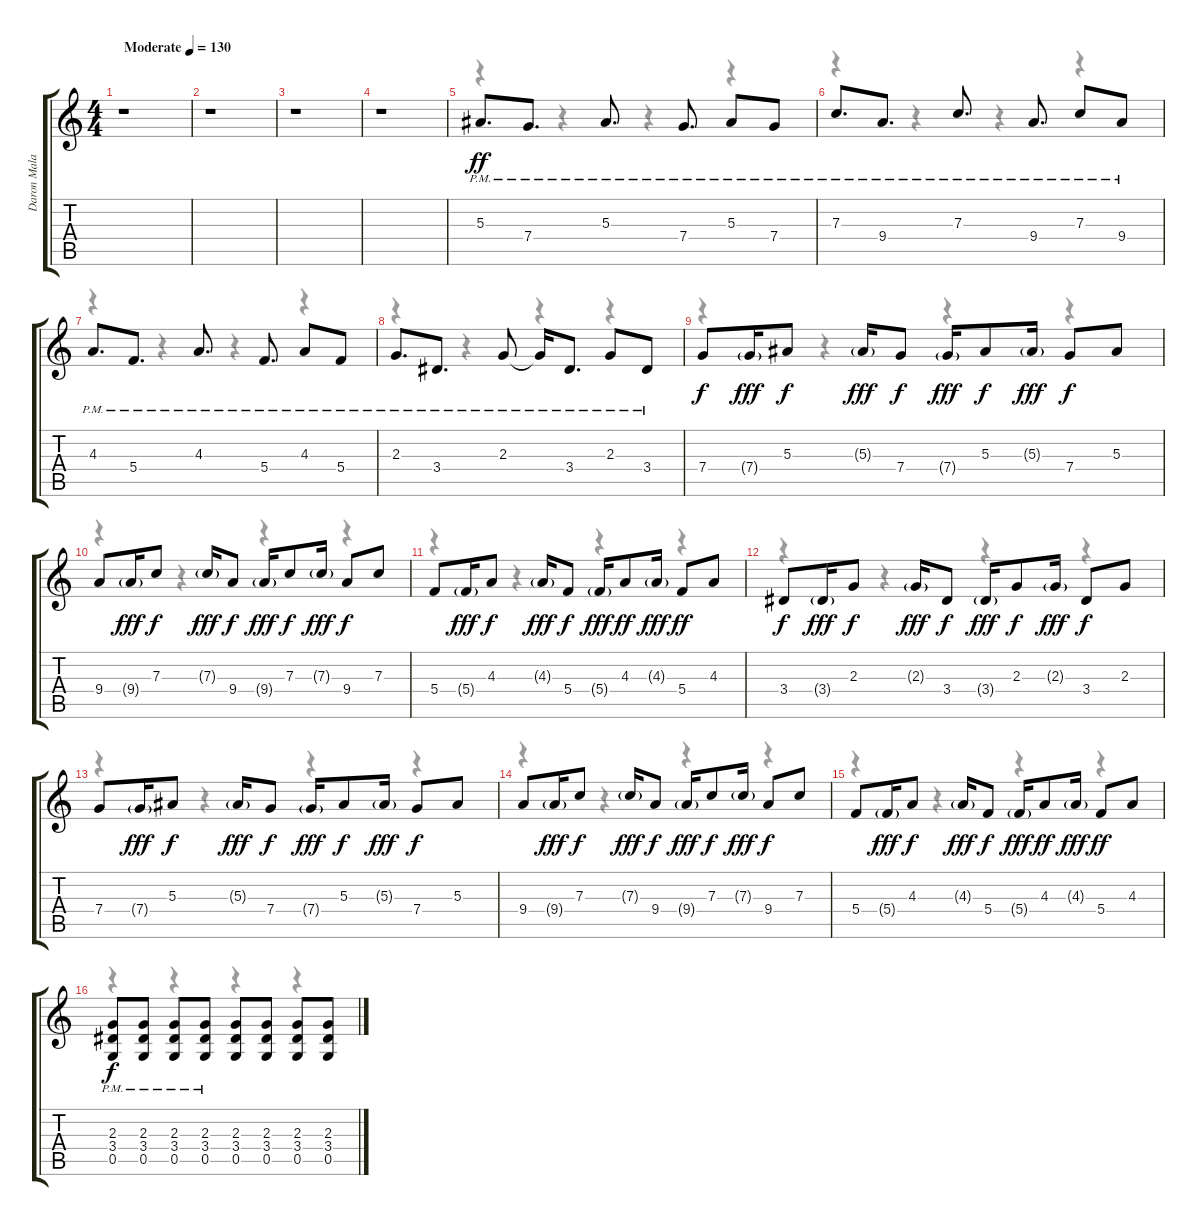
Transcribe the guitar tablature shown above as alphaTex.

\track ("Daron Malakian" "Daron Mala") {instrument distortionguitar}
\staff {score tabs}
\tuning (D4 A3 F3 C3 G2 C2) {hide}
\voice
\ts (4 4)
\tempo (130 "Moderate")
\clef g2
\ks c
r.1{dy ff instrument distortionguitar} |
r.1 |
r.1 |
r.1 |
5.3{pm}.8{d} 7.4{pm}.8{d} 5.3{pm}.8{d} 7.4{pm}.8{d} 5.3{pm}.8 7.4{pm}.8 |
7.3{pm}.8{d} 9.4{pm}.8{d} 7.3{pm}.8{d} 9.4{pm}.8{d} 7.3{pm}.8 9.4{pm}.8 |
4.3{pm}.8{d} 5.4{pm}.8{d} 4.3{pm}.8{d} 5.4{pm}.8{d} 4.3{pm}.8 5.4{pm}.8 |
2.3{pm}.8{d} 3.4{pm}.8{d} 2.3{pm}.8 2.3{pm t}.16 3.4{pm}.8{d} 2.3{pm}.8 3.4{pm}.8 |
7.4.8{dy f} 7.4{g}.16{dy fff} 5.3.8{dy f} 5.3{g}.16{dy fff} 7.4.8{dy f} 7.4{g}.16{dy fff} 5.3.8{dy f} 5.3{g}.16{dy fff} 7.4.8{dy f} 5.3.8 |
9.4.8 9.4{g}.16{dy fff} 7.3.8{dy f} 7.3{g}.16{dy fff} 9.4.8{dy f} 9.4{g}.16{dy fff} 7.3.8{dy f} 7.3{g}.16{dy fff} 9.4.8{dy f} 7.3.8 |
5.4.8 5.4{g}.16{dy fff} 4.3.8{dy f} 4.3{g}.16{dy fff} 5.4.8{dy f} 5.4{g}.16{dy fff} 4.3.8{dy ff} 4.3{g}.16{dy fff} 5.4.8{dy ff} 4.3.8 |
3.4.8{dy f} 3.4{g}.16{dy fff} 2.3.8{dy f} 2.3{g}.16{dy fff} 3.4.8{dy f} 3.4{g}.16{dy fff} 2.3.8{dy f} 2.3{g}.16{dy fff} 3.4.8{dy f} 2.3.8 |
7.4.8 7.4{g}.16{dy fff} 5.3.8{dy f} 5.3{g}.16{dy fff} 7.4.8{dy f} 7.4{g}.16{dy fff} 5.3.8{dy f} 5.3{g}.16{dy fff} 7.4.8{dy f} 5.3.8 |
9.4.8 9.4{g}.16{dy fff} 7.3.8{dy f} 7.3{g}.16{dy fff} 9.4.8{dy f} 9.4{g}.16{dy fff} 7.3.8{dy f} 7.3{g}.16{dy fff} 9.4.8{dy f} 7.3.8 |
5.4.8 5.4{g}.16{dy fff} 4.3.8{dy f} 4.3{g}.16{dy fff} 5.4.8{dy f} 5.4{g}.16{dy fff} 4.3.8{dy ff} 4.3{g}.16{dy fff} 5.4.8{dy ff} 4.3.8 |
(2.3{pm} 3.4{pm} 0.5{pm}).8{dy f} (2.3{pm} 3.4{pm} 0.5{pm}).8 (2.3{pm} 3.4{pm} 0.5{pm}).8 (2.3{pm} 3.4{pm} 0.5{pm}).8 (2.3 3.4 0.5).8 (2.3 3.4 0.5).8 (2.3 3.4 0.5).8 (2.3 3.4 0.5).8
\voice
\clef g2
\ottava regular
\simile none
\ks c
|
|
|
|
r.4 r.4 r.4 r.4 |
r.4 r.4 r.4 r.4 |
r.4 r.4 r.4 r.4 |
r.4 r.4 r.4 r.4 |
r.4 r.4 r.4 r.4 |
r.4 r.4 r.4 r.4 |
r.4 r.4 r.4 r.4 |
r.4 r.4 r.4 r.4 |
r.4 r.4 r.4 r.4 |
r.4 r.4 r.4 r.4 |
r.4 r.4 r.4 r.4 |
r.4 r.4 r.4 r.4
